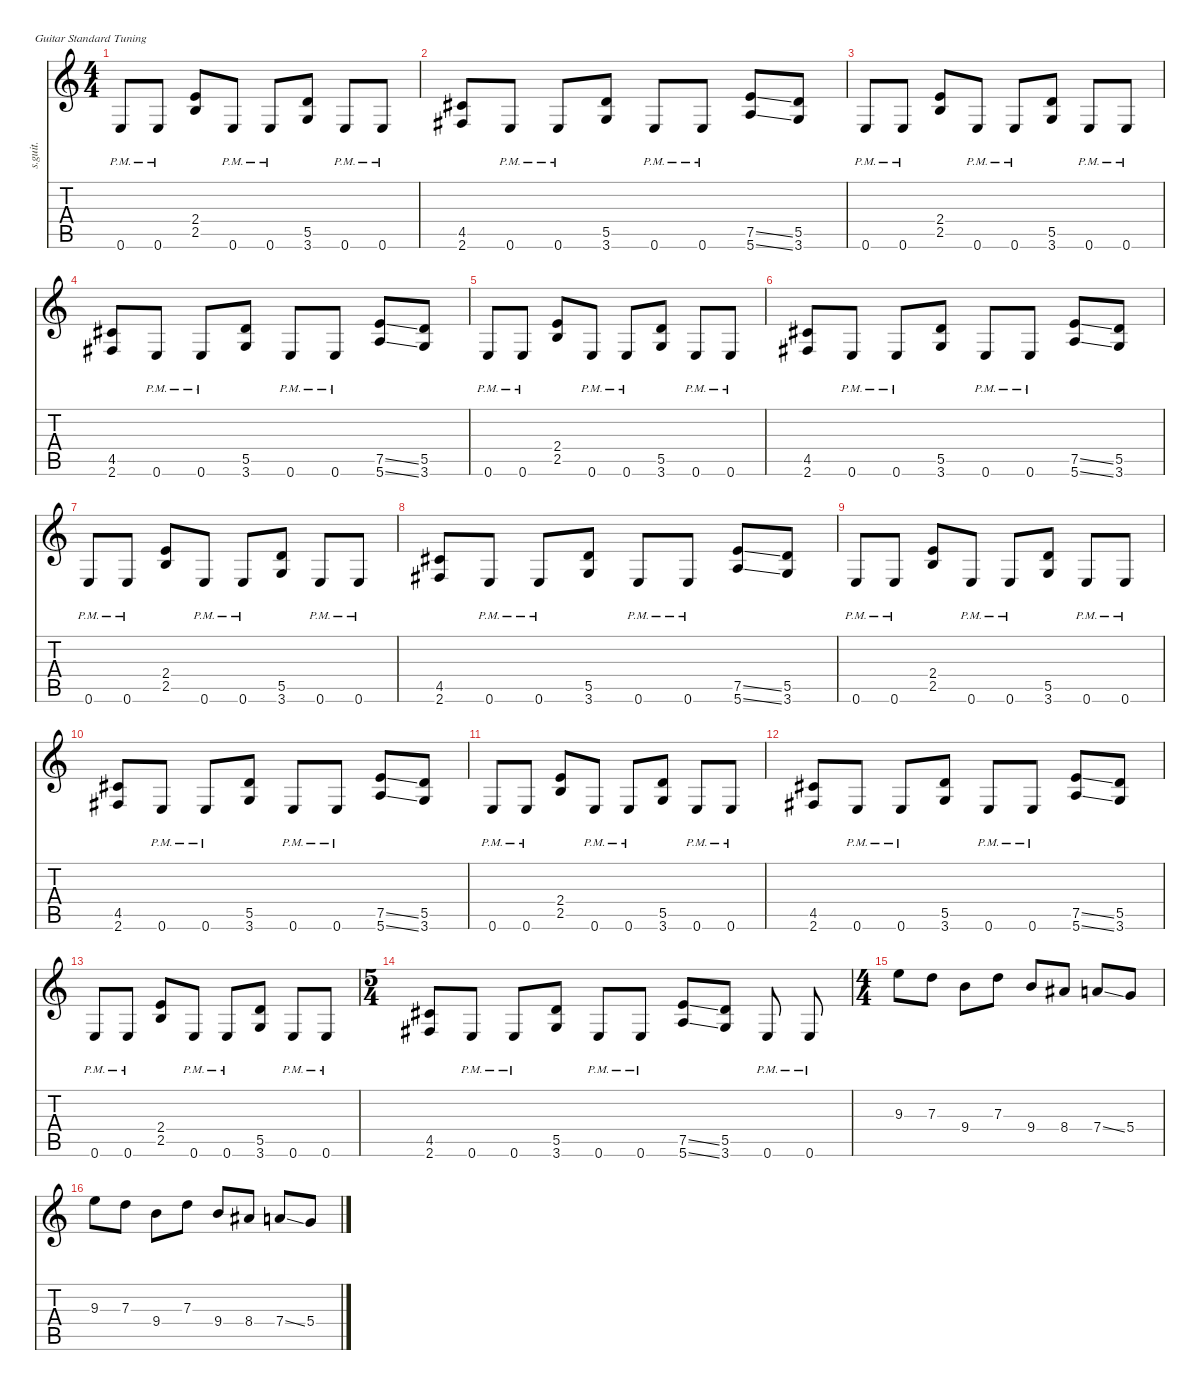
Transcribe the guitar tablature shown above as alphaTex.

\defaultSystemsLayout 4
\hideDynamics
\bracketExtendMode nobrackets
\track ("Kirk Hammett - Lead Guitar" "s.guit.") {instrument distortionguitar}
\staff {score tabs}
\tuning (E4 B3 G3 D3 A2 E2)
\ts (4 4)
\tempo (140 hide)
\clef g2
\ks c
0.6{pm}.8{lyrics (0 "") lyrics (1 "") lyrics (2 "") lyrics (3 "") lyrics (4 "") dy f} 0.6{pm}.8{lyrics (0 "") lyrics (1 "") lyrics (2 "") lyrics (3 "") lyrics (4 "")} (2.4 2.5).8{lyrics (0 "") lyrics (1 "") lyrics (2 "") lyrics (3 "") lyrics (4 "")} 0.6{pm}.8{lyrics (0 "") lyrics (1 "") lyrics (2 "") lyrics (3 "") lyrics (4 "")} 0.6{pm}.8{lyrics (0 "") lyrics (1 "") lyrics (2 "") lyrics (3 "") lyrics (4 "")} (5.5 3.6).8{lyrics (0 "") lyrics (1 "") lyrics (2 "") lyrics (3 "") lyrics (4 "")} 0.6{pm}.8{lyrics (0 "") lyrics (1 "") lyrics (2 "") lyrics (3 "") lyrics (4 "")} 0.6{pm}.8{lyrics (0 "") lyrics (1 "") lyrics (2 "") lyrics (3 "") lyrics (4 "")} |
(4.5{acc #} 2.6{acc #}).8{lyrics (0 "") lyrics (1 "") lyrics (2 "") lyrics (3 "") lyrics (4 "")} 0.6{pm}.8{lyrics (0 "") lyrics (1 "") lyrics (2 "") lyrics (3 "") lyrics (4 "")} 0.6{pm}.8{lyrics (0 "") lyrics (1 "") lyrics (2 "") lyrics (3 "") lyrics (4 "")} (5.5 3.6).8{lyrics (0 "") lyrics (1 "") lyrics (2 "") lyrics (3 "") lyrics (4 "")} 0.6{pm}.8{lyrics (0 "") lyrics (1 "") lyrics (2 "") lyrics (3 "") lyrics (4 "")} 0.6{pm}.8{lyrics (0 "") lyrics (1 "") lyrics (2 "") lyrics (3 "") lyrics (4 "")} (7.5{ss} 5.6{ss}).8{lyrics (0 "") lyrics (1 "") lyrics (2 "") lyrics (3 "") lyrics (4 "")} (5.5 3.6).8{lyrics (0 "") lyrics (1 "") lyrics (2 "") lyrics (3 "") lyrics (4 "")} |
0.6{pm}.8{lyrics (0 "") lyrics (1 "") lyrics (2 "") lyrics (3 "") lyrics (4 "")} 0.6{pm}.8{lyrics (0 "") lyrics (1 "") lyrics (2 "") lyrics (3 "") lyrics (4 "")} (2.4 2.5).8{lyrics (0 "") lyrics (1 "") lyrics (2 "") lyrics (3 "") lyrics (4 "")} 0.6{pm}.8{lyrics (0 "") lyrics (1 "") lyrics (2 "") lyrics (3 "") lyrics (4 "")} 0.6{pm}.8{lyrics (0 "") lyrics (1 "") lyrics (2 "") lyrics (3 "") lyrics (4 "")} (5.5 3.6).8{lyrics (0 "") lyrics (1 "") lyrics (2 "") lyrics (3 "") lyrics (4 "")} 0.6{pm}.8{lyrics (0 "") lyrics (1 "") lyrics (2 "") lyrics (3 "") lyrics (4 "")} 0.6{pm}.8{lyrics (0 "") lyrics (1 "") lyrics (2 "") lyrics (3 "") lyrics (4 "")} |
(4.5{acc #} 2.6{acc #}).8{lyrics (0 "") lyrics (1 "") lyrics (2 "") lyrics (3 "") lyrics (4 "")} 0.6{pm}.8{lyrics (0 "") lyrics (1 "") lyrics (2 "") lyrics (3 "") lyrics (4 "")} 0.6{pm}.8{lyrics (0 "") lyrics (1 "") lyrics (2 "") lyrics (3 "") lyrics (4 "")} (5.5 3.6).8{lyrics (0 "") lyrics (1 "") lyrics (2 "") lyrics (3 "") lyrics (4 "")} 0.6{pm}.8{lyrics (0 "") lyrics (1 "") lyrics (2 "") lyrics (3 "") lyrics (4 "")} 0.6{pm}.8{lyrics (0 "") lyrics (1 "") lyrics (2 "") lyrics (3 "") lyrics (4 "")} (7.5{ss} 5.6{ss}).8{lyrics (0 "") lyrics (1 "") lyrics (2 "") lyrics (3 "") lyrics (4 "")} (5.5 3.6).8{lyrics (0 "") lyrics (1 "") lyrics (2 "") lyrics (3 "") lyrics (4 "")} |
0.6{pm}.8{lyrics (0 "") lyrics (1 "") lyrics (2 "") lyrics (3 "") lyrics (4 "")} 0.6{pm}.8{lyrics (0 "") lyrics (1 "") lyrics (2 "") lyrics (3 "") lyrics (4 "")} (2.4 2.5).8{lyrics (0 "") lyrics (1 "") lyrics (2 "") lyrics (3 "") lyrics (4 "")} 0.6{pm}.8{lyrics (0 "") lyrics (1 "") lyrics (2 "") lyrics (3 "") lyrics (4 "")} 0.6{pm}.8{lyrics (0 "") lyrics (1 "") lyrics (2 "") lyrics (3 "") lyrics (4 "")} (5.5 3.6).8{lyrics (0 "") lyrics (1 "") lyrics (2 "") lyrics (3 "") lyrics (4 "")} 0.6{pm}.8{lyrics (0 "") lyrics (1 "") lyrics (2 "") lyrics (3 "") lyrics (4 "")} 0.6{pm}.8{lyrics (0 "") lyrics (1 "") lyrics (2 "") lyrics (3 "") lyrics (4 "")} |
(4.5{acc #} 2.6{acc #}).8{lyrics (0 "") lyrics (1 "") lyrics (2 "") lyrics (3 "") lyrics (4 "")} 0.6{pm}.8{lyrics (0 "") lyrics (1 "") lyrics (2 "") lyrics (3 "") lyrics (4 "")} 0.6{pm}.8{lyrics (0 "") lyrics (1 "") lyrics (2 "") lyrics (3 "") lyrics (4 "")} (5.5 3.6).8{lyrics (0 "") lyrics (1 "") lyrics (2 "") lyrics (3 "") lyrics (4 "")} 0.6{pm}.8{lyrics (0 "") lyrics (1 "") lyrics (2 "") lyrics (3 "") lyrics (4 "")} 0.6{pm}.8{lyrics (0 "") lyrics (1 "") lyrics (2 "") lyrics (3 "") lyrics (4 "")} (7.5{ss} 5.6{ss}).8{lyrics (0 "") lyrics (1 "") lyrics (2 "") lyrics (3 "") lyrics (4 "")} (5.5 3.6).8{lyrics (0 "") lyrics (1 "") lyrics (2 "") lyrics (3 "") lyrics (4 "")} |
0.6{pm}.8{lyrics (0 "") lyrics (1 "") lyrics (2 "") lyrics (3 "") lyrics (4 "")} 0.6{pm}.8{lyrics (0 "") lyrics (1 "") lyrics (2 "") lyrics (3 "") lyrics (4 "")} (2.4 2.5).8{lyrics (0 "") lyrics (1 "") lyrics (2 "") lyrics (3 "") lyrics (4 "")} 0.6{pm}.8{lyrics (0 "") lyrics (1 "") lyrics (2 "") lyrics (3 "") lyrics (4 "")} 0.6{pm}.8{lyrics (0 "") lyrics (1 "") lyrics (2 "") lyrics (3 "") lyrics (4 "")} (5.5 3.6).8{lyrics (0 "") lyrics (1 "") lyrics (2 "") lyrics (3 "") lyrics (4 "")} 0.6{pm}.8{lyrics (0 "") lyrics (1 "") lyrics (2 "") lyrics (3 "") lyrics (4 "")} 0.6{pm}.8{lyrics (0 "") lyrics (1 "") lyrics (2 "") lyrics (3 "") lyrics (4 "")} |
(4.5{acc #} 2.6{acc #}).8{lyrics (0 "") lyrics (1 "") lyrics (2 "") lyrics (3 "") lyrics (4 "")} 0.6{pm}.8{lyrics (0 "") lyrics (1 "") lyrics (2 "") lyrics (3 "") lyrics (4 "")} 0.6{pm}.8{lyrics (0 "") lyrics (1 "") lyrics (2 "") lyrics (3 "") lyrics (4 "")} (5.5 3.6).8{lyrics (0 "") lyrics (1 "") lyrics (2 "") lyrics (3 "") lyrics (4 "")} 0.6{pm}.8{lyrics (0 "") lyrics (1 "") lyrics (2 "") lyrics (3 "") lyrics (4 "")} 0.6{pm}.8{lyrics (0 "") lyrics (1 "") lyrics (2 "") lyrics (3 "") lyrics (4 "")} (7.5{ss} 5.6{ss}).8{lyrics (0 "") lyrics (1 "") lyrics (2 "") lyrics (3 "") lyrics (4 "")} (5.5 3.6).8{lyrics (0 "") lyrics (1 "") lyrics (2 "") lyrics (3 "") lyrics (4 "")} |
0.6{pm}.8{lyrics (0 "") lyrics (1 "") lyrics (2 "") lyrics (3 "") lyrics (4 "")} 0.6{pm}.8{lyrics (0 "") lyrics (1 "") lyrics (2 "") lyrics (3 "") lyrics (4 "")} (2.4 2.5).8{lyrics (0 "") lyrics (1 "") lyrics (2 "") lyrics (3 "") lyrics (4 "")} 0.6{pm}.8{lyrics (0 "") lyrics (1 "") lyrics (2 "") lyrics (3 "") lyrics (4 "")} 0.6{pm}.8{lyrics (0 "") lyrics (1 "") lyrics (2 "") lyrics (3 "") lyrics (4 "")} (5.5 3.6).8{lyrics (0 "") lyrics (1 "") lyrics (2 "") lyrics (3 "") lyrics (4 "")} 0.6{pm}.8{lyrics (0 "") lyrics (1 "") lyrics (2 "") lyrics (3 "") lyrics (4 "")} 0.6{pm}.8{lyrics (0 "") lyrics (1 "") lyrics (2 "") lyrics (3 "") lyrics (4 "")} |
(4.5{acc #} 2.6{acc #}).8{lyrics (0 "") lyrics (1 "") lyrics (2 "") lyrics (3 "") lyrics (4 "")} 0.6{pm}.8{lyrics (0 "") lyrics (1 "") lyrics (2 "") lyrics (3 "") lyrics (4 "")} 0.6{pm}.8{lyrics (0 "") lyrics (1 "") lyrics (2 "") lyrics (3 "") lyrics (4 "")} (5.5 3.6).8{lyrics (0 "") lyrics (1 "") lyrics (2 "") lyrics (3 "") lyrics (4 "")} 0.6{pm}.8{lyrics (0 "") lyrics (1 "") lyrics (2 "") lyrics (3 "") lyrics (4 "")} 0.6{pm}.8{lyrics (0 "") lyrics (1 "") lyrics (2 "") lyrics (3 "") lyrics (4 "")} (7.5{ss} 5.6{ss}).8{lyrics (0 "") lyrics (1 "") lyrics (2 "") lyrics (3 "") lyrics (4 "")} (5.5 3.6).8{lyrics (0 "") lyrics (1 "") lyrics (2 "") lyrics (3 "") lyrics (4 "")} |
0.6{pm}.8{lyrics (0 "") lyrics (1 "") lyrics (2 "") lyrics (3 "") lyrics (4 "")} 0.6{pm}.8{lyrics (0 "") lyrics (1 "") lyrics (2 "") lyrics (3 "") lyrics (4 "")} (2.4 2.5).8{lyrics (0 "") lyrics (1 "") lyrics (2 "") lyrics (3 "") lyrics (4 "")} 0.6{pm}.8{lyrics (0 "") lyrics (1 "") lyrics (2 "") lyrics (3 "") lyrics (4 "")} 0.6{pm}.8{lyrics (0 "") lyrics (1 "") lyrics (2 "") lyrics (3 "") lyrics (4 "")} (5.5 3.6).8{lyrics (0 "") lyrics (1 "") lyrics (2 "") lyrics (3 "") lyrics (4 "")} 0.6{pm}.8{lyrics (0 "") lyrics (1 "") lyrics (2 "") lyrics (3 "") lyrics (4 "")} 0.6{pm}.8{lyrics (0 "") lyrics (1 "") lyrics (2 "") lyrics (3 "") lyrics (4 "")} |
(4.5{acc #} 2.6{acc #}).8{lyrics (0 "") lyrics (1 "") lyrics (2 "") lyrics (3 "") lyrics (4 "")} 0.6{pm}.8{lyrics (0 "") lyrics (1 "") lyrics (2 "") lyrics (3 "") lyrics (4 "")} 0.6{pm}.8{lyrics (0 "") lyrics (1 "") lyrics (2 "") lyrics (3 "") lyrics (4 "")} (5.5 3.6).8{lyrics (0 "") lyrics (1 "") lyrics (2 "") lyrics (3 "") lyrics (4 "")} 0.6{pm}.8{lyrics (0 "") lyrics (1 "") lyrics (2 "") lyrics (3 "") lyrics (4 "")} 0.6{pm}.8{lyrics (0 "") lyrics (1 "") lyrics (2 "") lyrics (3 "") lyrics (4 "")} (7.5{ss} 5.6{ss}).8{lyrics (0 "") lyrics (1 "") lyrics (2 "") lyrics (3 "") lyrics (4 "")} (5.5 3.6).8{lyrics (0 "") lyrics (1 "") lyrics (2 "") lyrics (3 "") lyrics (4 "")} |
0.6{pm}.8{lyrics (0 "") lyrics (1 "") lyrics (2 "") lyrics (3 "") lyrics (4 "")} 0.6{pm}.8{lyrics (0 "") lyrics (1 "") lyrics (2 "") lyrics (3 "") lyrics (4 "")} (2.4 2.5).8{lyrics (0 "") lyrics (1 "") lyrics (2 "") lyrics (3 "") lyrics (4 "")} 0.6{pm}.8{lyrics (0 "") lyrics (1 "") lyrics (2 "") lyrics (3 "") lyrics (4 "")} 0.6{pm}.8{lyrics (0 "") lyrics (1 "") lyrics (2 "") lyrics (3 "") lyrics (4 "")} (5.5 3.6).8{lyrics (0 "") lyrics (1 "") lyrics (2 "") lyrics (3 "") lyrics (4 "")} 0.6{pm}.8{lyrics (0 "") lyrics (1 "") lyrics (2 "") lyrics (3 "") lyrics (4 "")} 0.6{pm}.8{lyrics (0 "") lyrics (1 "") lyrics (2 "") lyrics (3 "") lyrics (4 "")} |
\ts (5 4)
\beaming (8 2 2 2 2)
(4.5{acc #} 2.6{acc #}).8{lyrics (0 "") lyrics (1 "") lyrics (2 "") lyrics (3 "") lyrics (4 "")} 0.6{pm}.8{lyrics (0 "") lyrics (1 "") lyrics (2 "") lyrics (3 "") lyrics (4 "")} 0.6{pm}.8{lyrics (0 "") lyrics (1 "") lyrics (2 "") lyrics (3 "") lyrics (4 "")} (5.5 3.6).8{lyrics (0 "") lyrics (1 "") lyrics (2 "") lyrics (3 "") lyrics (4 "")} 0.6{pm}.8{lyrics (0 "") lyrics (1 "") lyrics (2 "") lyrics (3 "") lyrics (4 "")} 0.6{pm}.8{lyrics (0 "") lyrics (1 "") lyrics (2 "") lyrics (3 "") lyrics (4 "")} (7.5{ss} 5.6{ss}).8{lyrics (0 "") lyrics (1 "") lyrics (2 "") lyrics (3 "") lyrics (4 "")} (5.5 3.6).8{lyrics (0 "") lyrics (1 "") lyrics (2 "") lyrics (3 "") lyrics (4 "")} 0.6{pm}.8{lyrics (0 "") lyrics (1 "") lyrics (2 "") lyrics (3 "") lyrics (4 "")} 0.6{pm}.8{lyrics (0 "") lyrics (1 "") lyrics (2 "") lyrics (3 "") lyrics (4 "")} |
\ts (4 4)
\beaming (8 2 2 2 2)
9.3.8{lyrics (0 "") lyrics (1 "") lyrics (2 "") lyrics (3 "") lyrics (4 "")} 7.3.8{lyrics (0 "") lyrics (1 "") lyrics (2 "") lyrics (3 "") lyrics (4 "")} 9.4.8{lyrics (0 "") lyrics (1 "") lyrics (2 "") lyrics (3 "") lyrics (4 "")} 7.3.8{lyrics (0 "") lyrics (1 "") lyrics (2 "") lyrics (3 "") lyrics (4 "")} 9.4.8{lyrics (0 "") lyrics (1 "") lyrics (2 "") lyrics (3 "") lyrics (4 "")} 8.4{acc #}.8{lyrics (0 "") lyrics (1 "") lyrics (2 "") lyrics (3 "") lyrics (4 "")} 7.4{ss}.8{lyrics (0 "") lyrics (1 "") lyrics (2 "") lyrics (3 "") lyrics (4 "")} 5.4.8{lyrics (0 "") lyrics (1 "") lyrics (2 "") lyrics (3 "") lyrics (4 "")} |
9.3.8{lyrics (0 "") lyrics (1 "") lyrics (2 "") lyrics (3 "") lyrics (4 "")} 7.3.8{lyrics (0 "") lyrics (1 "") lyrics (2 "") lyrics (3 "") lyrics (4 "")} 9.4.8{lyrics (0 "") lyrics (1 "") lyrics (2 "") lyrics (3 "") lyrics (4 "")} 7.3.8{lyrics (0 "") lyrics (1 "") lyrics (2 "") lyrics (3 "") lyrics (4 "")} 9.4.8{lyrics (0 "") lyrics (1 "") lyrics (2 "") lyrics (3 "") lyrics (4 "")} 8.4{acc #}.8{lyrics (0 "") lyrics (1 "") lyrics (2 "") lyrics (3 "") lyrics (4 "")} 7.4{ss}.8{lyrics (0 "") lyrics (1 "") lyrics (2 "") lyrics (3 "") lyrics (4 "")} 5.4.8{lyrics (0 "") lyrics (1 "") lyrics (2 "") lyrics (3 "") lyrics (4 "")}
